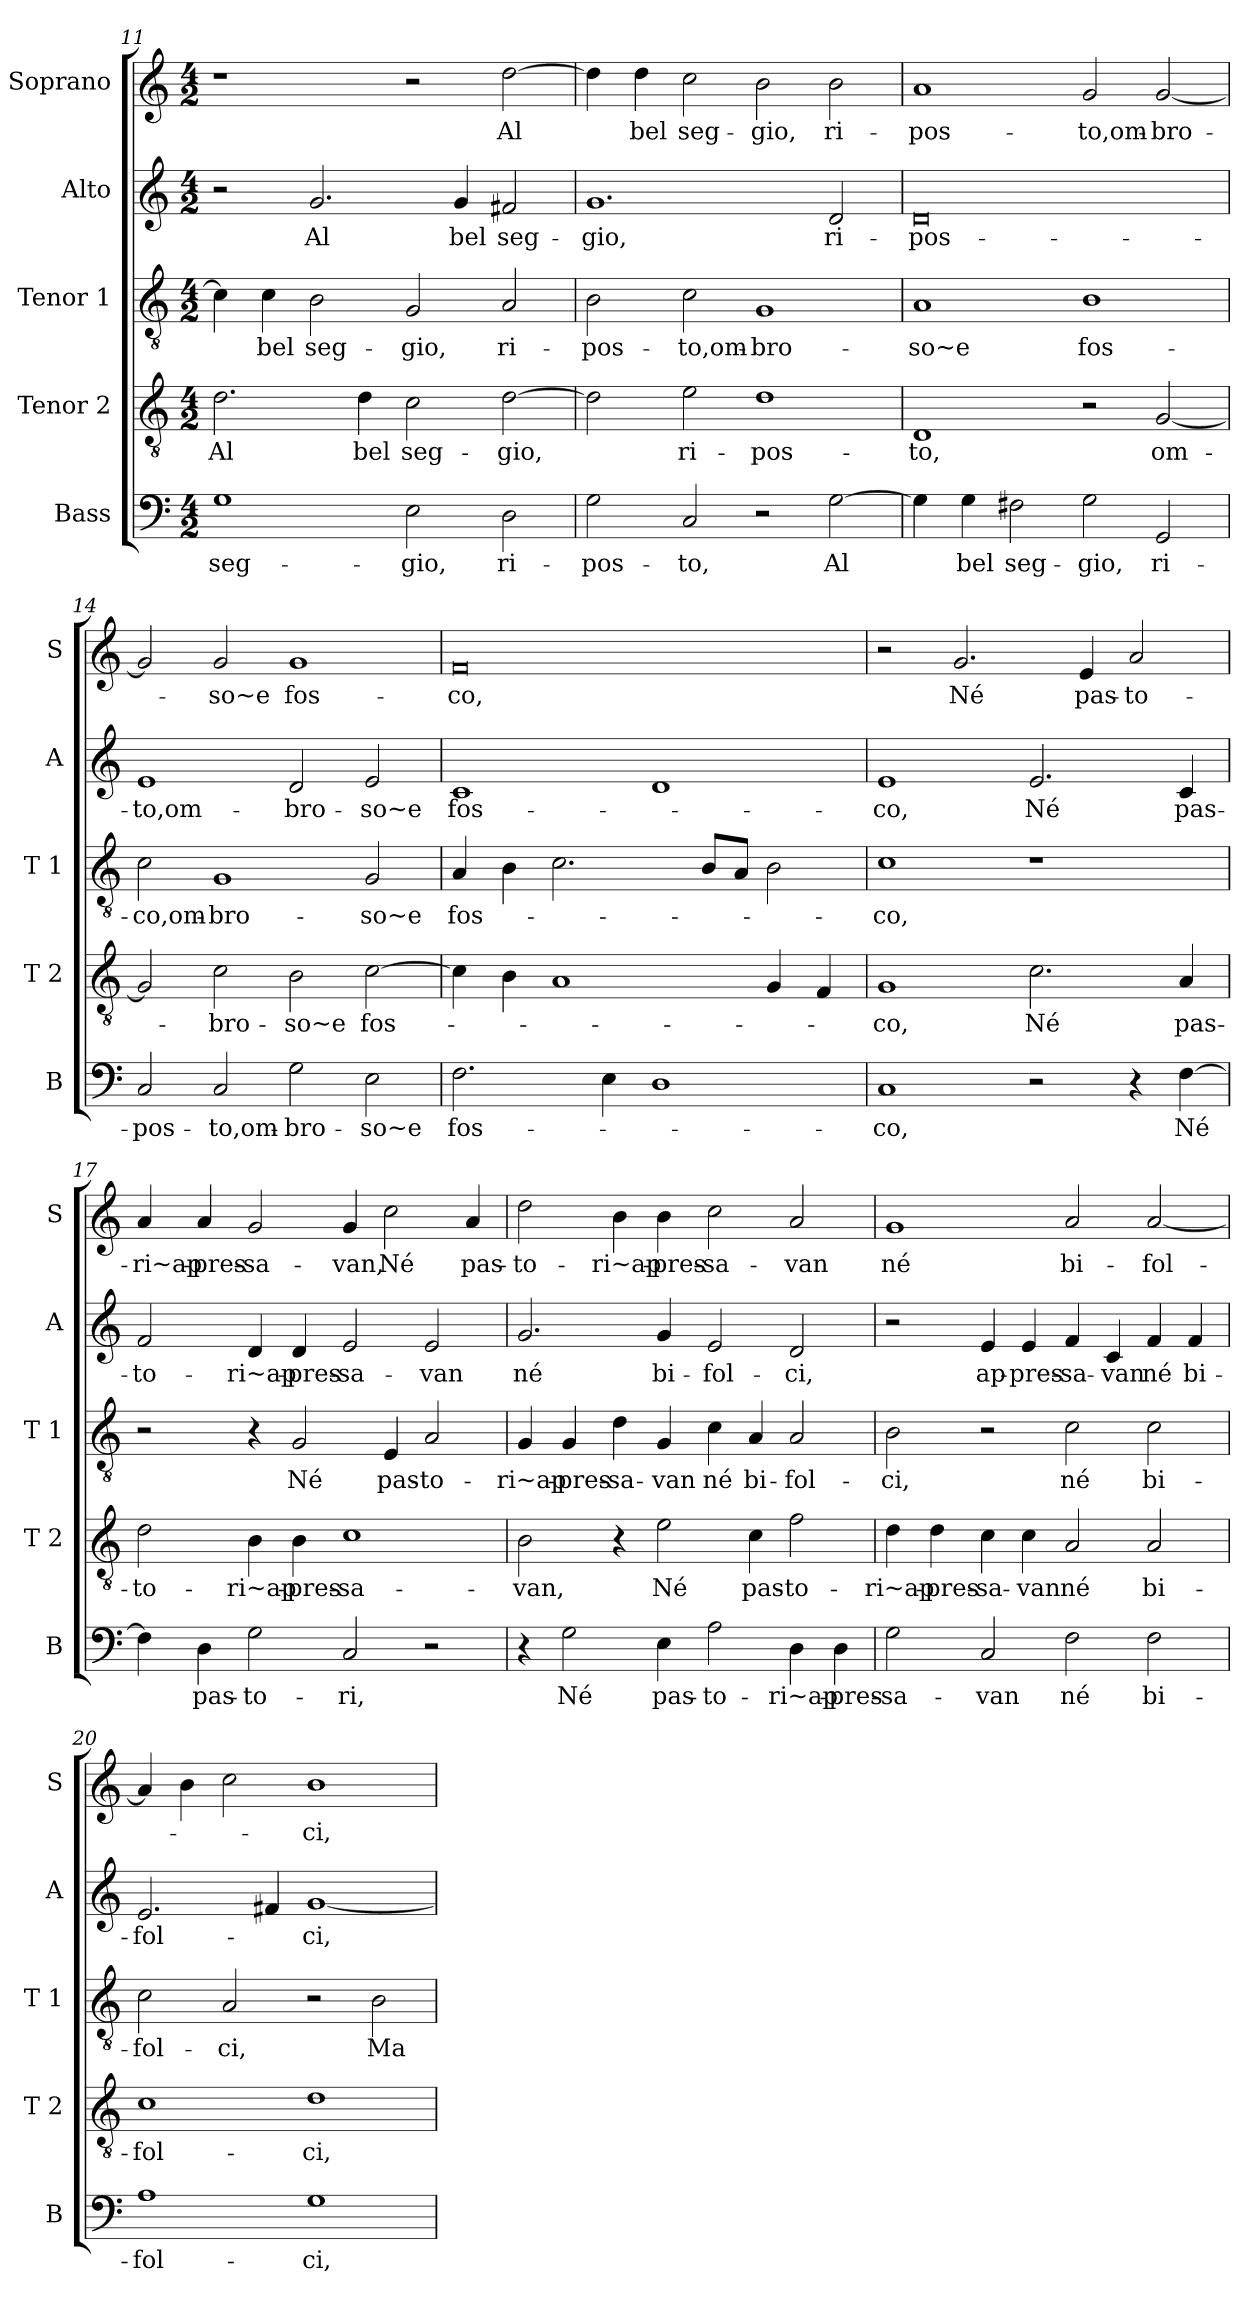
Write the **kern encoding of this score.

**kern	**text	**kern	**text	**kern	**text	**kern	**text	**kern	**text
*part5	*part5	*part4	*part4	*part3	*part3	*part2	*part2	*part1	*part1
*staff5	*staff5	*staff4	*staff4	*staff3	*staff3	*staff2	*staff2	*staff1	*staff1
*I"Bass	*	*I"Tenor 2	*	*I"Tenor 1	*	*I"Alto	*	*I"Soprano	*
*I'B	*	*I'T 2	*	*I'T 1	*	*I'A	*	*I'S	*
*clefF4	*	*clefGv2	*	*clefGv2	*	*clefG2	*	*clefG2	*
*k[]	*	*k[]	*	*k[]	*	*k[]	*	*k[]	*
*C:	*	*C:	*	*C:	*	*C:	*	*C:	*
*M4/2	*	*M4/2	*	*M4/2	*	*M4/2	*	*M4/2	*
=11	=11	=11	=11	=11	=11	=11	=11	=11	=11
!	!LO:LY:b	!	!LO:LY:b	!	!	!	!	!	!
1G	seg-	2.d\	Al	4c\]	.	2r	.	1r	.
!	!	!	!	!	!LO:LY:b	!	!	!	!
.	.	.	.	4c\	bel	.	.	.	.
!	!	!	!	!	!LO:LY:b	!	!LO:LY:b	!	!
.	.	.	.	2B\	seg-	2.g/	Al	.	.
!	!	!	!LO:LY:b	!	!	!	!	!	!
.	.	4d\	bel	.	.	.	.	.	.
!	!LO:LY:b	!	!LO:LY:b	!	!LO:LY:b	!	!	!	!
2E\	-gio,	2c\	seg-	2G/	-gio,	.	.	2r	.
!	!	!	!	!	!	!	!LO:LY:b	!	!
.	.	.	.	.	.	4g/	bel	.	.
!	!LO:LY:b	!	!LO:LY:b	!	!LO:LY:b	!	!LO:LY:b	!	!LO:LY:b
2D\	ri-	[2d\	-gio,	2A/	ri-	2f#X/	seg-	[2dd\	Al
=12	=12	=12	=12	=12	=12	=12	=12	=12	=12
!	!LO:LY:b	!	!	!	!LO:LY:b	!	!LO:LY:b	!	!
2G\	-pos-	2d\]	.	2B\	-pos-	1.g	-gio,	4dd\]	.
!	!	!	!	!	!	!	!	!	!LO:LY:b
.	.	.	.	.	.	.	.	4dd\	bel
!	!LO:LY:b	!	!LO:LY:b	!	!LO:LY:b	!	!	!	!LO:LY:b
2C/	-to,	2e\	ri-	2c\	-to,om-	.	.	2cc\	seg-
!	!	!	!LO:LY:b	!	!LO:LY:b	!	!	!	!LO:LY:b
2r	.	1d	-pos-	1G	-bro-	.	.	2b\	-gio,
!	!LO:LY:b	!	!	!	!	!	!LO:LY:b	!	!LO:LY:b
[2G\	Al	.	.	.	.	2d/	ri-	2b\	ri-
!!LO:LB:g=z
=13	=13	=13	=13	=13	=13	=13	=13	=13	=13
!	!	!	!LO:LY:b	!	!LO:LY:b	!	!LO:LY:b	!	!LO:LY:b
4G\]	.	1D	-to,	1A	-so~e	0d	-pos-	1a	-pos-
!	!LO:LY:b	!	!	!	!	!	!	!	!
4G\	bel	.	.	.	.	.	.	.	.
!	!LO:LY:b	!	!	!	!	!	!	!	!
2F#X\	seg-	.	.	.	.	.	.	.	.
!	!LO:LY:b	!	!	!	!LO:LY:b	!	!	!	!LO:LY:b
2G\	-gio,	2r	.	1B	fos-	.	.	2g/	-to,om-
!	!LO:LY:b	!	!LO:LY:b	!	!	!	!	!	!LO:LY:b
2GG/	ri-	[2G/	om-	.	.	.	.	[2g/	-bro-
=14	=14	=14	=14	=14	=14	=14	=14	=14	=14
!	!LO:LY:b	!	!	!	!LO:LY:b	!	!LO:LY:b	!	!
2C/	-pos-	2G/]	.	2c\	-co,om-	1e	-to,om-	2g/]	.
!	!LO:LY:b	!	!LO:LY:b	!	!LO:LY:b	!	!	!	!LO:LY:b
2C/	-to,om-	2c\	-bro-	1G	-bro-	.	.	2g/	-so~e
!	!LO:LY:b	!	!LO:LY:b	!	!	!	!LO:LY:b	!	!LO:LY:b
2G\	-bro-	2B\	-so~e	.	.	2d/	-bro-	1g	fos-
!	!LO:LY:b	!	!LO:LY:b	!	!LO:LY:b	!	!LO:LY:b	!	!
2E\	-so~e	[2c\	fos-	2G/	-so~e	2e/	-so~e	.	.
=15	=15	=15	=15	=15	=15	=15	=15	=15	=15
!	!LO:LY:b	!	!	!	!LO:LY:b	!	!LO:LY:b	!	!LO:LY:b
2.F\	fos-	4c\]	.	4A/	fos-	1c	fos-	0f	-co,
.	.	4B\	.	4B\	.	.	.	.	.
.	.	1A	.	2.c\	.	.	.	.	.
4E\	.	.	.	.	.	.	.	.	.
1D	.	.	.	.	.	1d	.	.	.
.	.	.	.	8B/L	.	.	.	.	.
.	.	.	.	8A/J	.	.	.	.	.
.	.	4G/	.	2B\	.	.	.	.	.
.	.	4F/	.	.	.	.	.	.	.
=16	=16	=16	=16	=16	=16	=16	=16	=16	=16
!	!LO:LY:b	!	!LO:LY:b	!	!LO:LY:b	!	!LO:LY:b	!	!
1C	-co,	1G	-co,	1c	-co,	1e	-co,	2r	.
!	!	!	!	!	!	!	!	!	!LO:LY:b
.	.	.	.	.	.	.	.	2.g/	Né
!	!	!	!LO:LY:b	!	!	!	!LO:LY:b	!	!
2r	.	2.c\	Né	1r	.	2.e/	Né	.	.
!	!	!	!	!	!	!	!	!	!LO:LY:b
.	.	.	.	.	.	.	.	4e/	pas-
!	!	!	!	!	!	!	!	!	!LO:LY:b
4r	.	.	.	.	.	.	.	2a/	-to-
!	!LO:LY:b	!	!LO:LY:b	!	!	!	!LO:LY:b	!	!
[4F\	Né	4A/	pas-	.	.	4c/	pas-	.	.
!!LO:LB:g=z
=17	=17	=17	=17	=17	=17	=17	=17	=17	=17
!	!	!	!LO:LY:b	!	!	!	!LO:LY:b	!	!LO:LY:b
4F\]	.	2d\	-to-	2r	.	2f/	-to-	4a/	-ri~ap-
!	!LO:LY:b	!	!	!	!	!	!	!	!LO:LY:b
4D\	pas-	.	.	.	.	.	.	4a/	-pres-
!	!LO:LY:b	!	!LO:LY:b	!	!	!	!LO:LY:b	!	!LO:LY:b
2G\	-to-	4B\	-ri~ap-	4r	.	4d/	-ri~ap-	2g/	-sa-
!	!	!	!LO:LY:b	!	!LO:LY:b	!	!LO:LY:b	!	!
.	.	4B\	-pres-	2G/	Né	4d/	-pres-	.	.
!	!LO:LY:b	!	!LO:LY:b	!	!	!	!LO:LY:b	!	!LO:LY:b
2C/	-ri,	1c	-sa-	.	.	2e/	-sa-	4g/	-van,
!	!	!	!	!	!LO:LY:b	!	!	!	!LO:LY:b
.	.	.	.	4E/	pas-	.	.	2cc\	Né
!	!	!	!	!	!LO:LY:b	!	!LO:LY:b	!	!
2r	.	.	.	2A/	-to-	2e/	-van	.	.
!	!	!	!	!	!	!	!	!	!LO:LY:b
.	.	.	.	.	.	.	.	4a/	pas-
=18	=18	=18	=18	=18	=18	=18	=18	=18	=18
!	!	!	!LO:LY:b	!	!LO:LY:b	!	!LO:LY:b	!	!LO:LY:b
4r	.	2B\	-van,	4G/	-ri~ap-	2.g/	né	2dd\	-to-
!	!LO:LY:b	!	!	!	!LO:LY:b	!	!	!	!
2G\	Né	.	.	4G/	-pres-	.	.	.	.
!	!	!	!	!	!LO:LY:b	!	!	!	!LO:LY:b
.	.	4r	.	4d\	-sa-	.	.	4b\	-ri~ap-
!	!LO:LY:b	!	!LO:LY:b	!	!LO:LY:b	!	!LO:LY:b	!	!LO:LY:b
4E\	pas-	2e\	Né	4G/	-van	4g/	bi-	4b\	-pres-
!	!LO:LY:b	!	!	!	!LO:LY:b	!	!LO:LY:b	!	!LO:LY:b
2A\	-to-	.	.	4c\	né	2e/	-fol-	2cc\	-sa-
!	!	!	!LO:LY:b	!	!LO:LY:b	!	!	!	!
.	.	4c\	pas-	4A/	bi-	.	.	.	.
!	!LO:LY:b	!	!LO:LY:b	!	!LO:LY:b	!	!LO:LY:b	!	!LO:LY:b
4D\	-ri~ap-	2f\	-to-	2A/	-fol-	2d/	-ci,	2a/	-van
!	!LO:LY:b	!	!	!	!	!	!	!	!
4D\	-pres-	.	.	.	.	.	.	.	.
=19	=19	=19	=19	=19	=19	=19	=19	=19	=19
!	!LO:LY:b	!	!LO:LY:b	!	!LO:LY:b	!	!	!	!LO:LY:b
2G\	-sa-	4d\	-ri~ap-	2B\	-ci,	2r	.	1g	né
!	!	!	!LO:LY:b	!	!	!	!	!	!
.	.	4d\	-pres-	.	.	.	.	.	.
!	!LO:LY:b	!	!LO:LY:b	!	!	!	!LO:LY:b	!	!
2C/	-van	4c\	-sa-	2r	.	4e/	ap-	.	.
!	!	!	!LO:LY:b	!	!	!	!LO:LY:b	!	!
.	.	4c\	-van	.	.	4e/	-pres-	.	.
!	!LO:LY:b	!	!LO:LY:b	!	!LO:LY:b	!	!LO:LY:b	!	!LO:LY:b
2F\	né	2A/	né	2c\	né	4f/	-sa-	2a/	bi-
!	!	!	!	!	!	!	!LO:LY:b	!	!
.	.	.	.	.	.	4c/	-van	.	.
!	!LO:LY:b	!	!LO:LY:b	!	!LO:LY:b	!	!LO:LY:b	!	!LO:LY:b
2F\	bi-	2A/	bi-	2c\	bi-	4f/	né	[2a/	-fol-
!	!	!	!	!	!	!	!LO:LY:b	!	!
.	.	.	.	.	.	4f/	bi-	.	.
=20	=20	=20	=20	=20	=20	=20	=20	=20	=20
!	!LO:LY:b	!	!LO:LY:b	!	!LO:LY:b	!	!LO:LY:b	!	!
1A	-fol-	1c	-fol-	2c\	-fol-	2.e/	-fol-	4a/]	.
.	.	.	.	.	.	.	.	4b\	.
!	!	!	!	!	!LO:LY:b	!	!	!	!
.	.	.	.	2A/	-ci,	.	.	2cc\	.
.	.	.	.	.	.	4f#X/	.	.	.
!	!LO:LY:b	!	!LO:LY:b	!	!	!	!LO:LY:b	!	!LO:LY:b
1G	-ci,	1d	-ci,	2r	.	[1g	-ci,	1b	-ci,
!	!	!	!	!	!LO:LY:b	!	!	!	!
.	.	.	.	2B\	Ma	.	.	.	.
=	=	=	=	=	=	=	=	=	=
*-	*-	*-	*-	*-	*-	*-	*-	*-	*-
